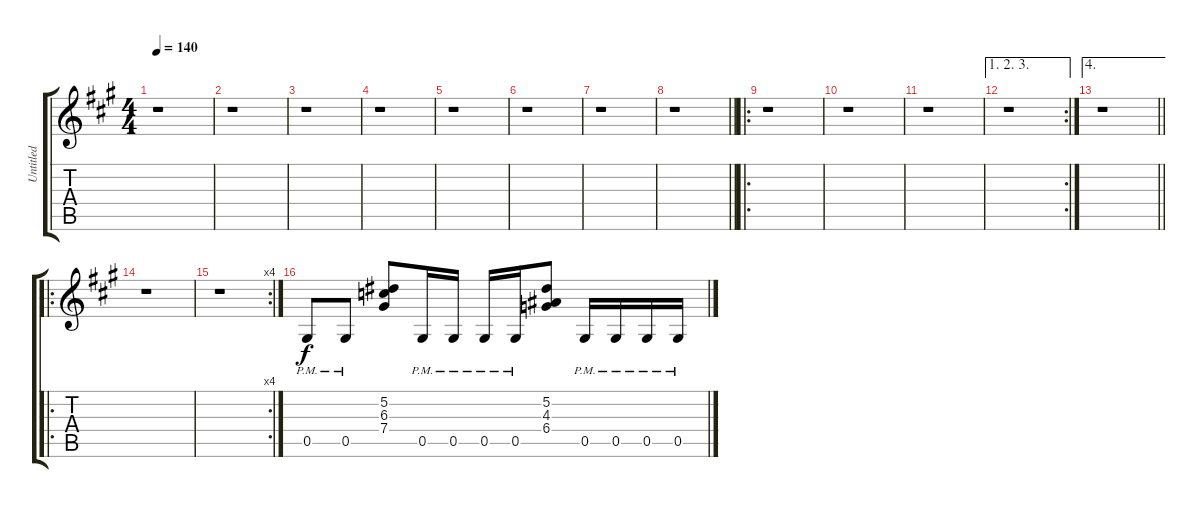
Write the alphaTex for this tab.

\track ("Untitled" "Untitled") {instrument distortionguitar}
\staff {score tabs}
\tuning (Eb4 Bb3 Gb3 Db3 Ab2 Eb2) {hide}
\ts (4 4)
\tempo 140
\clef g2
\ks a
r.1{dy f instrument distortionguitar} |
r.1 |
r.1 |
r.1 |
r.1 |
r.1 |
r.1 |
\barLineRight lightlight
r.1 |
\ro
r.1 |
r.1 |
r.1 |
\ae (1 2 3)
\rc 2
r.1 |
\ae 4
\barLineRight lightlight
r.1 |
\ro
r.1 |
\rc 4
r.1 |
0.5{pm}.8 0.5{pm}.8 (5.2 6.3 7.4).8 0.5{pm}.16 0.5{pm}.16 0.5{pm}.16 0.5{pm}.16 (5.2 4.3 6.4).8 0.5{pm}.16 0.5{pm}.16 0.5{pm}.16 0.5{pm}.16
